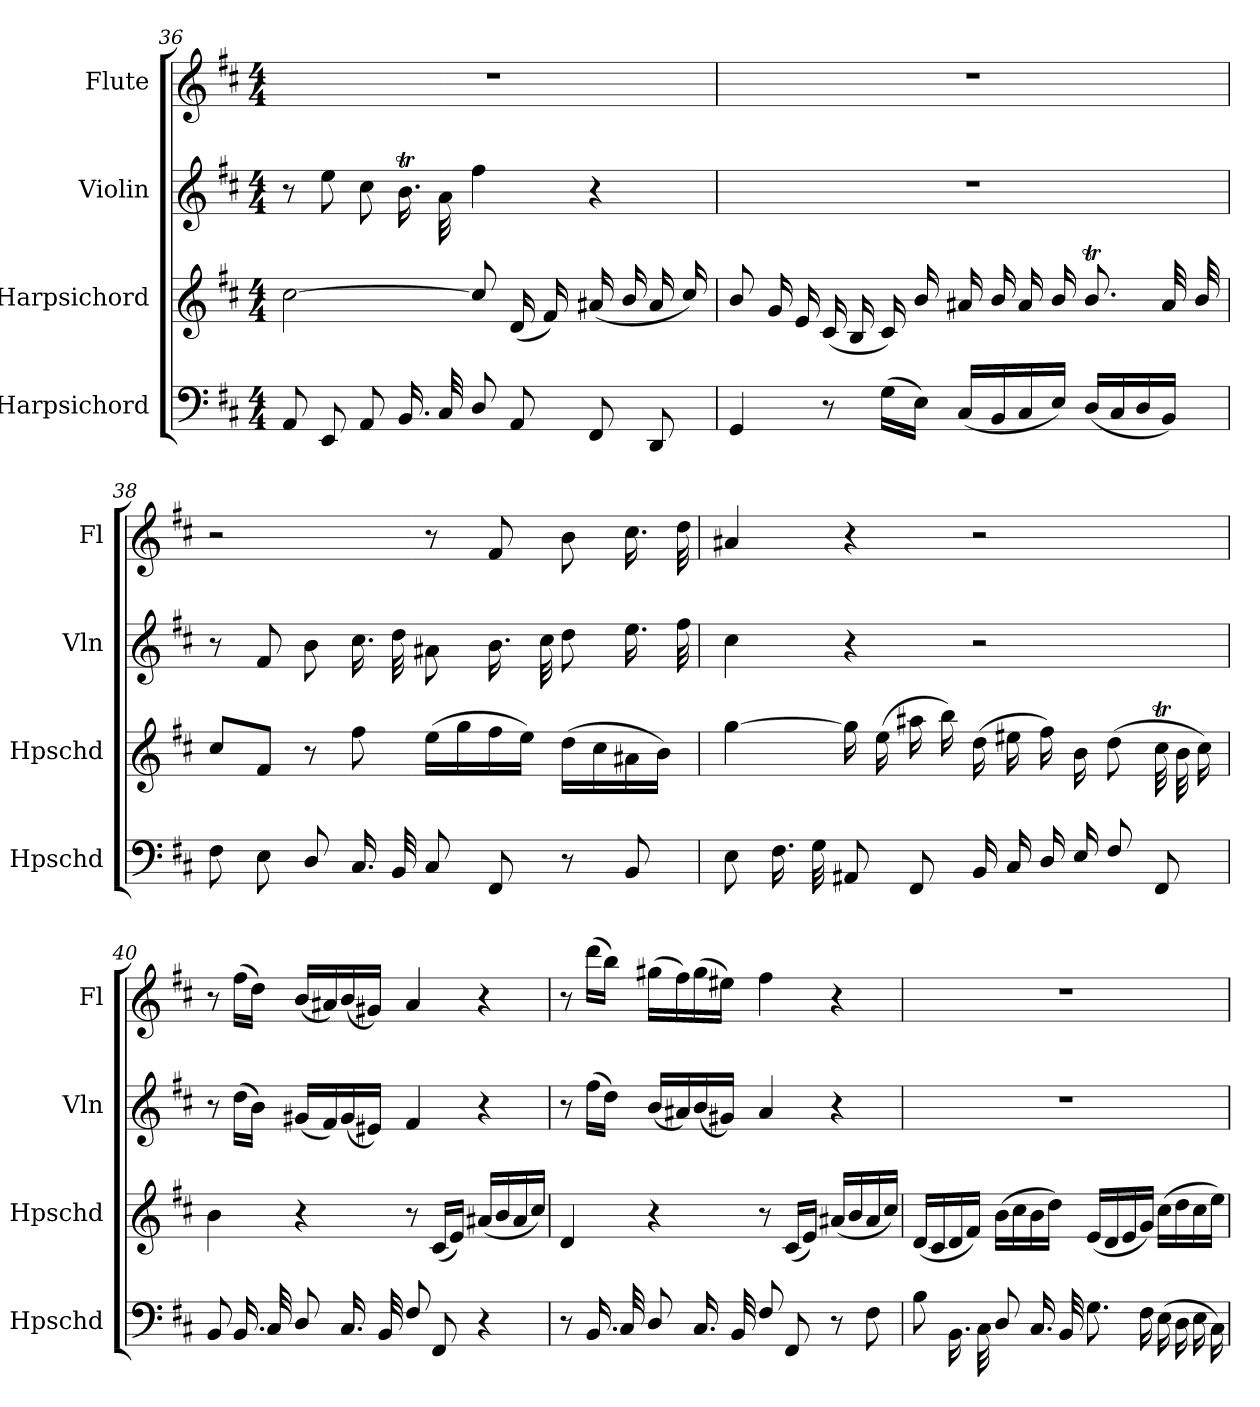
**kern	**kern	**kern	**kern
*part4	*part3	*part2	*part1
*staff4	*staff3	*staff2	*staff1
*I"Harpsichord	*I"Harpsichord	*I"Violin	*I"Flute
*I'Hpschd	*I'Hpschd	*I'Vln	*I'Fl
*clefF4	*clefG2	*clefG2	*clefG2
*k[f#c#]	*k[f#c#]	*k[f#c#]	*k[f#c#]
*b:	*b:	*b:	*b:
*M4/4	*M4/4	*M4/4	*M4/4
=36	=36	=36	=36
8AA/	[2cc#\	8r	1r
8EE/	.	8ee\	.
8AA/	.	8cc#\	.
16.BB/	.	16.bT\	.
32C#/	.	32a\	.
8D/	8cc#/]	4ff#\	.
8AA/	(16d/	.	.
.	16f#/)	.	.
8FF#/	(16a#X/	4r	.
.	16b/	.	.
8DD/	16a#/	.	.
.	16cc#/)	.	.
=37	=37	=37	=37
4GG/	8b/	1r	1r
.	16g/	.	.
.	16e/	.	.
8r	(16c#/	.	.
.	16B/	.	.
(16G\LL	16c#/)	.	.
16E\JJ)	16b/	.	.
(16C#/LL	16a#X/	.	.
16BB/	16b/	.	.
16C#/	16a#/	.	.
16E/JJ)	16b/	.	.
(16D/LL	8.bT/	.	.
16C#/	.	.	.
16D/	.	.	.
16BB/JJ)	32a#/	.	.
.	32b/	.	.
=38	=38	=38	=38
8F#\	8cc#/L	8r	2r
8E\	8f#/J	8f#/	.
8D/	8r	8b\	.
16.C#/	8ff#\	16.cc#\	.
32BB/	.	32dd\	.
8C#/	(16ee\LL	8a#X\	8r
.	16gg\	.	.
8FF#/	16ff#\	16.b\	8f#/
.	16ee\JJ)	.	.
.	.	32cc#\	.
8r	(16dd\LL	8dd\	8b\
.	16cc#\	.	.
8BB/	16a#X\	16.ee\	16.cc#\
.	16b\JJ)	.	.
.	.	32ff#\	32dd\
=39	=39	=39	=39
8E\	[4gg\	4cc#\	4a#X/
16.F#\	.	.	.
32G\	.	.	.
8AA#X/	16gg\]	4r	4r
.	(16ee\	.	.
8FF#/	16aa#X\	.	.
.	16bb\)	.	.
16BB/	(16dd\	2r	2r
16C#/	16ee#X\	.	.
16D/	16ff#\)	.	.
16E/	16b\	.	.
8F#/	(8dd\	.	.
8FF#/	32cc#t\	.	.
.	32b\	.	.
.	16cc#\)	.	.
=40	=40	=40	=40
8BB/	4b\	8r	8r
16.BB/	.	(16dd\LL	(16ff#\LL
.	.	16b\JJ)	16dd\JJ)
32C#/	.	.	.
8D/	4r	(16g#X/LL	(16b/LL
.	.	16f#/)	16a#X/)
16.C#/	.	(16g#/	(16b/
.	.	16e#X/JJ)	16g#X/JJ)
32BB/	.	.	.
8F#/	8r	4f#/	4a#/
8FF#/	(16c#/LL	.	.
.	16e/JJ)	.	.
4r	(16a#X/LL	4r	4r
.	16b/	.	.
.	16a#/	.	.
.	16cc#/JJ)	.	.
=41	=41	=41	=41
8r	4d/	8r	8r
16.BB/	.	(16ff#\LL	(16ddd\LL
.	.	16dd\JJ)	16bb\JJ)
32C#/	.	.	.
8D/	4r	(16b/LL	(16gg#X\LL
.	.	16a#X/)	16ff#\)
16.C#/	.	(16b/	(16gg#\
.	.	16g#X/JJ)	16ee#X\JJ)
32BB/	.	.	.
8F#/	8r	4a#/	4ff#\
8FF#/	(16c#/LL	.	.
.	16e/JJ)	.	.
8r	(16a#X/LL	4r	4r
.	16b/	.	.
8F#\	16a#/	.	.
.	16cc#/JJ)	.	.
=42	=42	=42	=42
8B\	(16d/LL	1r	1r
.	16c#/	.	.
16.BB\	16d/	.	.
.	16f#/JJ)	.	.
32C#\	.	.	.
8D/	(16b\LL	.	.
.	16cc#\	.	.
16.C#/	16b\	.	.
.	16dd\JJ)	.	.
32BB/	.	.	.
8.G\	(16e/LL	.	.
.	16d/	.	.
.	16e/	.	.
16F#\	16g/JJ)	.	.
(16E\	(16cc#\LL	.	.
16D\	16dd\	.	.
16E\	16cc#\	.	.
16C#\)	16ee\JJ)	.	.
=	=	=	=
*-	*-	*-	*-
